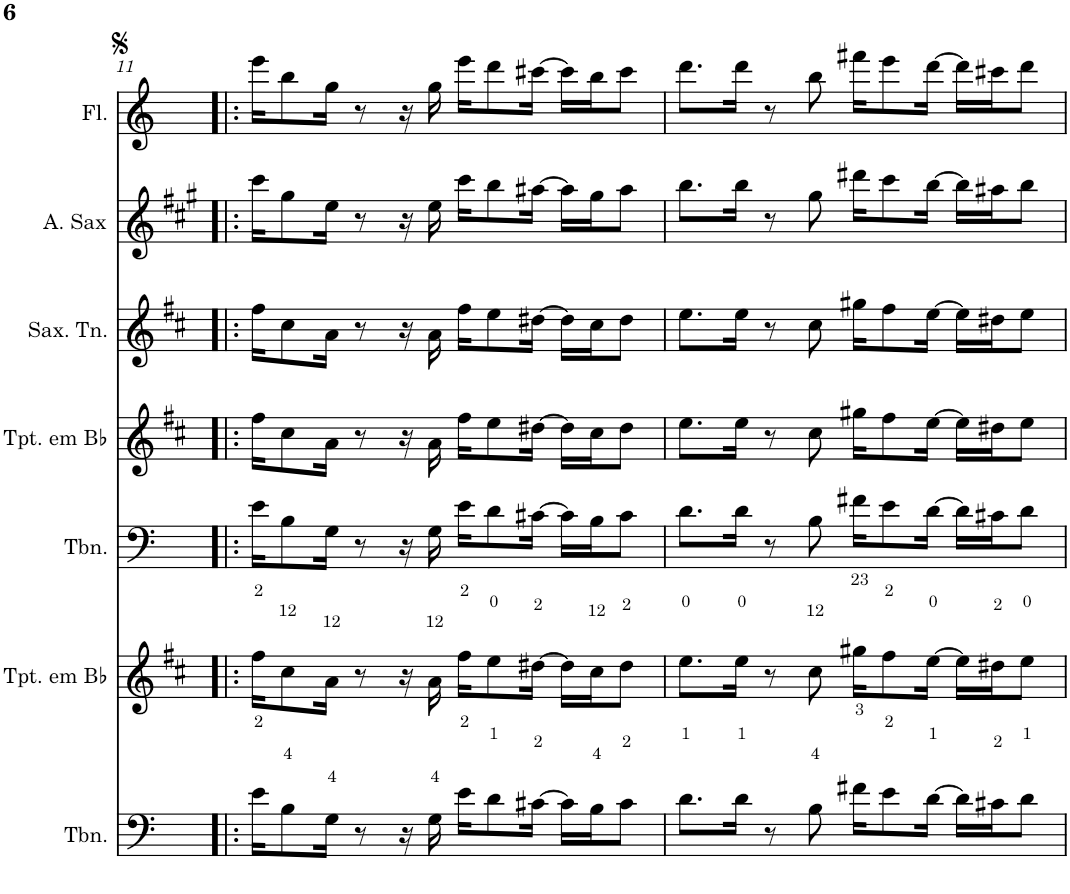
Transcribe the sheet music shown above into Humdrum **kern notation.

**kern	**kern	**kern	**kern	**kern	**kern	**kern
*part7	*part6	*part5	*part4	*part3	*part2	*part1
*staff7	*staff6	*staff5	*staff4	*staff3	*staff2	*staff1
*I"Trombone	*I"Trompete em Bb	*I"Trombone	*I"Trompete em Bb	*I"Saxofone Tenor	*I"Saxofone Alto	*I"Flauta Transversal
*I'Tbn.	*I'Tpt. em Bb	*I'Tbn.	*I'Tpt. em Bb	*I'Sax. Tn.	*	*I'Fl.
!!LO:PB:g=z
*clefF4	*clefG2	*clefF4	*clefG2	*clefG2	*clefG2	*clefG2
*	*Trd1c2	*	*Trd1c2	*Trd8c14	*Trd5c9	*
*k[]	*k[f#c#]	*k[]	*k[f#c#]	*k[f#c#]	*k[f#c#g#]	*k[]
*M4/4	*M4/4	*M4/4	*M4/4	*M4/4	*M4/4	*M4/4
=11!|:	=11!|:	=11!|:	=11!|:	=11!|:	=11!|:	=11!|:
16e\KL	16ff#\KL	16e\KL	16ff#\KL	16ff#\KL	16ccc#\KL	16eee\KL
8B\	8cc#\	8B\	8cc#\	8cc#\	8gg#\	8bb\
16G\Jk	16a\Jk	16G\Jk	16a\Jk	16a\Jk	16ee\Jk	16gg\Jk
8r	8r	8r	8r	8r	8r	8r
16r	16r	16r	16r	16r	16r	16r
16G\	16a\	16G\	16a\	16a\	16ee\	16gg\
16e\KL	16ff#\KL	16e\KL	16ff#\KL	16ff#\KL	16ccc#\KL	16eee\KL
8d\	8ee\	8d\	8ee\	8ee\	8bb\	8ddd\
[16c#X\Jk	[16dd#X\Jk	[16c#X\Jk	[16dd#X\Jk	[16dd#X\Jk	[16aa#X\Jk	[16ccc#X\Jk
16c#\LL]	16dd#\LL]	16c#\LL]	16dd#\LL]	16dd#\LL]	16aa#\LL]	16ccc#\LL]
16B\J	16cc#\J	16B\J	16cc#\J	16cc#\J	16gg#\J	16bb\J
8c#\J	8dd#\J	8c#\J	8dd#\J	8dd#\J	8aa#\J	8ccc#\J
=12	=12	=12	=12	=12	=12	=12
8.d\L	8.ee\L	8.d\L	8.ee\L	8.ee\L	8.bb\L	8.ddd\L
16d\Jk	16ee\Jk	16d\Jk	16ee\Jk	16ee\Jk	16bb\Jk	16ddd\Jk
8r	8r	8r	8r	8r	8r	8r
8B\	8cc#\	8B\	8cc#\	8cc#\	8gg#\	8bb\
16f#X\KL	16gg#X\KL	16f#X\KL	16gg#X\KL	16gg#X\KL	16ddd#X\KL	16fff#X\KL
8e\	8ff#\	8e\	8ff#\	8ff#\	8ccc#\	8eee\
[16d\Jk	[16ee\Jk	[16d\Jk	[16ee\Jk	[16ee\Jk	[16bb\Jk	[16ddd\Jk
16d\LL]	16ee\LL]	16d\LL]	16ee\LL]	16ee\LL]	16bb\LL]	16ddd\LL]
16c#X\J	16dd#X\J	16c#X\J	16dd#X\J	16dd#X\J	16aa#X\J	16ccc#X\J
8d\J	8ee\J	8d\J	8ee\J	8ee\J	8bb\J	8ddd\J
=	=	=	=	=	=	=
*-	*-	*-	*-	*-	*-	*-
